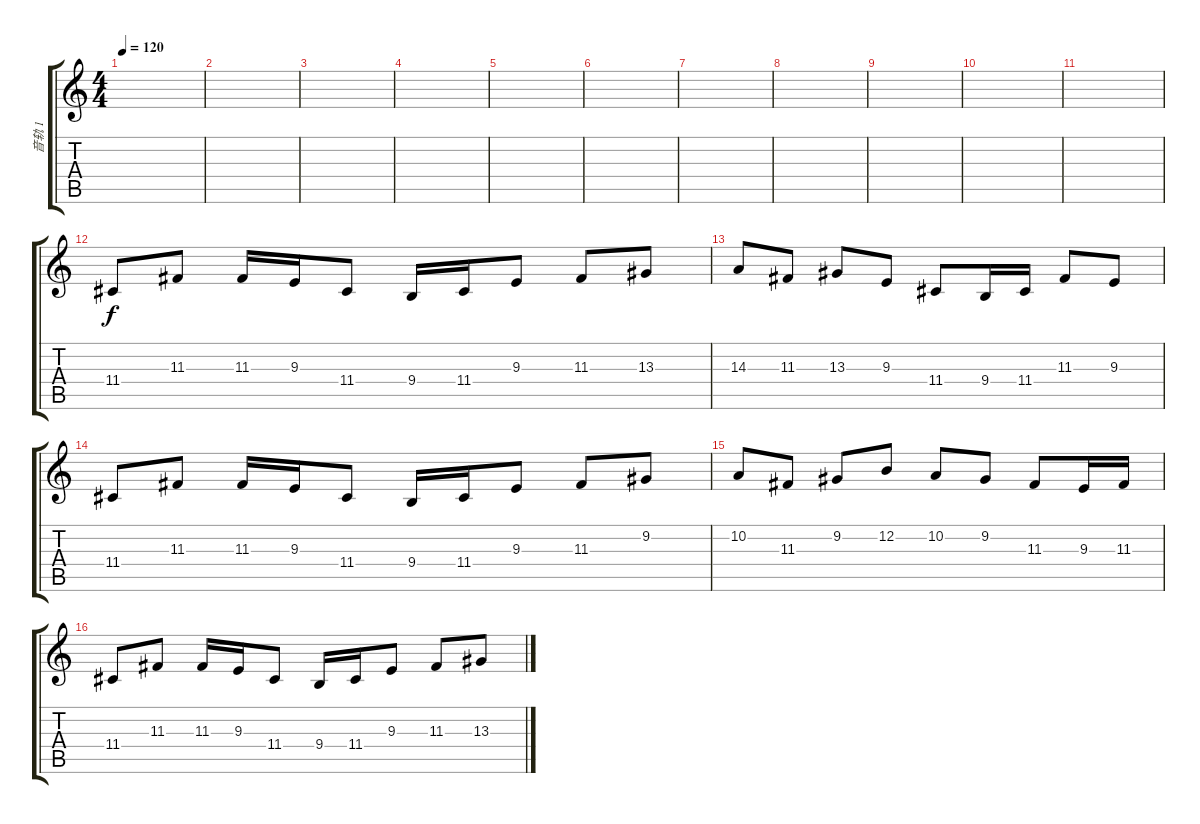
\track ("音轨 1" "音轨 1") {instrument tangoaccordion}
\staff {score tabs}
\tuning (E4 B3 G3 D3 A2 E2) {hide}
\ts (4 4)
\tempo 120
\clef g2
\ks c
|
|
|
|
|
|
|
|
|
|
|
11.4.8 11.3.8 11.3.16 9.3.16 11.4.8 9.4.16 11.4.16 9.3.8 11.3.8 13.3.8 |
14.3.8 11.3.8 13.3.8 9.3.8 11.4.8 9.4.16 11.4.16 11.3.8 9.3.8 |
11.4.8 11.3.8 11.3.16 9.3.16 11.4.8 9.4.16 11.4.16 9.3.8 11.3.8 9.2.8 |
10.2.8 11.3.8 9.2.8 12.2.8 10.2.8 9.2.8 11.3.8 9.3.16 11.3.16 |
11.4.8 11.3.8 11.3.16 9.3.16 11.4.8 9.4.16 11.4.16 9.3.8 11.3.8 13.3.8
